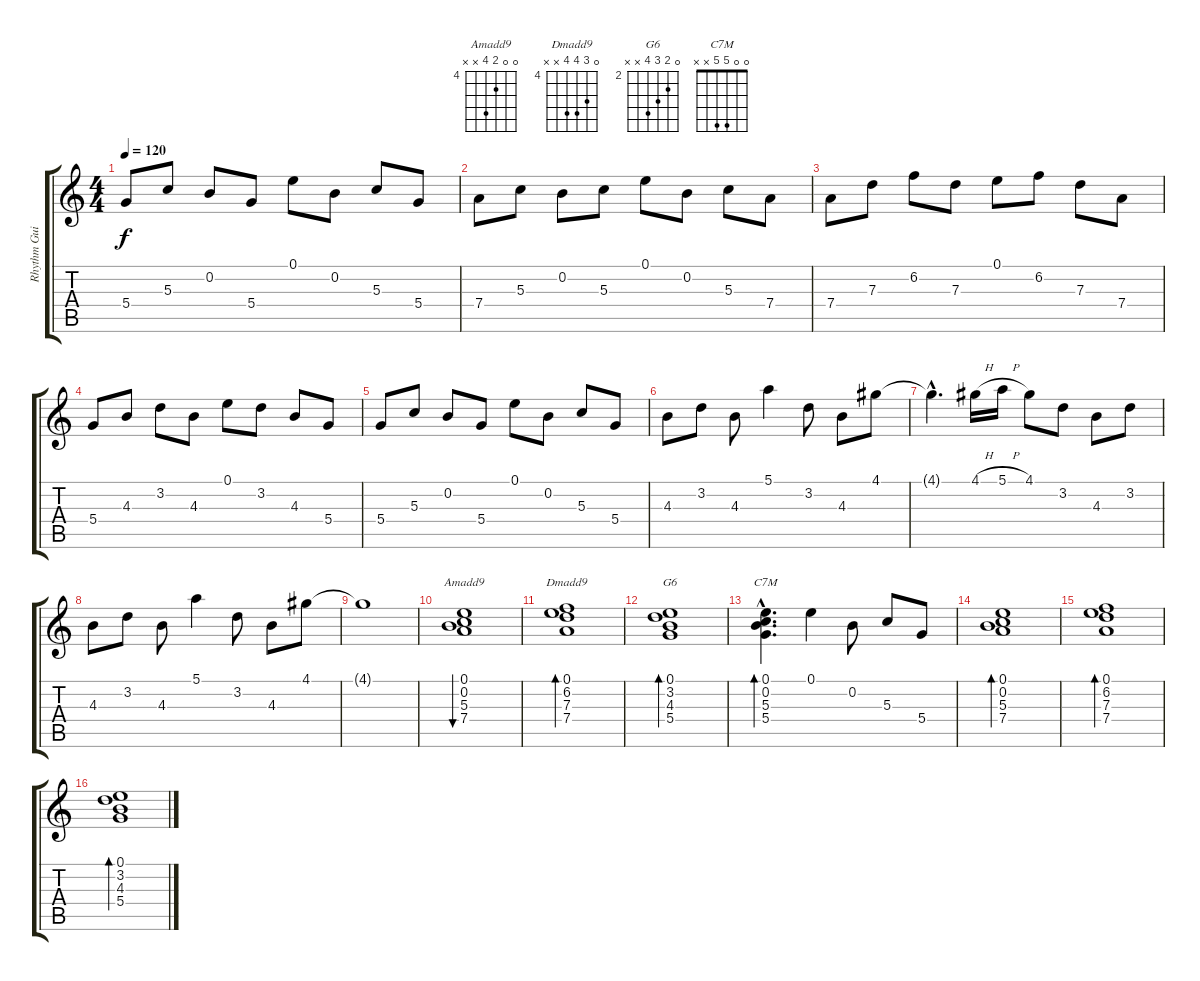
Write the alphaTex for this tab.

\track ("Rhythm Guitar" "Rhythm Gui") {instrument acousticguitarsteel}
\staff {score tabs}
\tuning (E4 B3 G3 D3 A2 E2) {hide}
\chord ("Amadd9" 0 0 5 7 x x) {firstfret 4}
\chord ("Dmadd9" 0 6 7 7 x x) {firstfret 4}
\chord ("G6" 0 3 4 5 x x) {firstfret 2}
\chord ("C7M" 0 0 5 5 x x)
\ts (4 4)
\tempo 120
\clef g2
\ks c
5.4.8{dy f} 5.3.8 0.2.8 5.4.8 0.1.8 0.2.8 5.3.8 5.4.8 |
7.4.8 5.3.8 0.2.8 5.3.8 0.1.8 0.2.8 5.3.8 7.4.8 |
7.4.8 7.3.8 6.2.8 7.3.8 0.1.8 6.2.8 7.3.8 7.4.8 |
5.4.8 4.3.8 3.2.8 4.3.8 0.1.8 3.2.8 4.3.8 5.4.8 |
5.4.8 5.3.8 0.2.8 5.4.8 0.1.8 0.2.8 5.3.8 5.4.8 |
4.3.8 3.2.8 4.3.8 5.1.4 3.2.8 4.3.8 4.1.8 |
4.1{hac t}.4{d} 4.1{h}.16 5.1{h}.16 4.1.8 3.2.8 4.3.8 3.2.8 |
4.3.8 3.2.8 4.3.8 5.1.4 3.2.8 4.3.8 4.1.8 |
4.1{t}.1 |
(0.1 0.2 5.3 7.4).1{bu 240 ch "Amadd9"} |
(0.1 6.2 7.3 7.4).1{bd 240 ch "Dmadd9"} |
(0.1 3.2 4.3 5.4).1{bd 240 ch "G6"} |
(0.1{hac} 0.2{hac} 5.3{hac} 5.4{hac}).4{d bd 240 ch "C7M"} 0.1.4 0.2.8 5.3.8 5.4.8 |
(0.1 0.2 5.3 7.4).1{bd 240} |
(0.1 6.2 7.3 7.4).1{bd 240} |
(0.1 3.2 4.3 5.4).1{bd 240}
